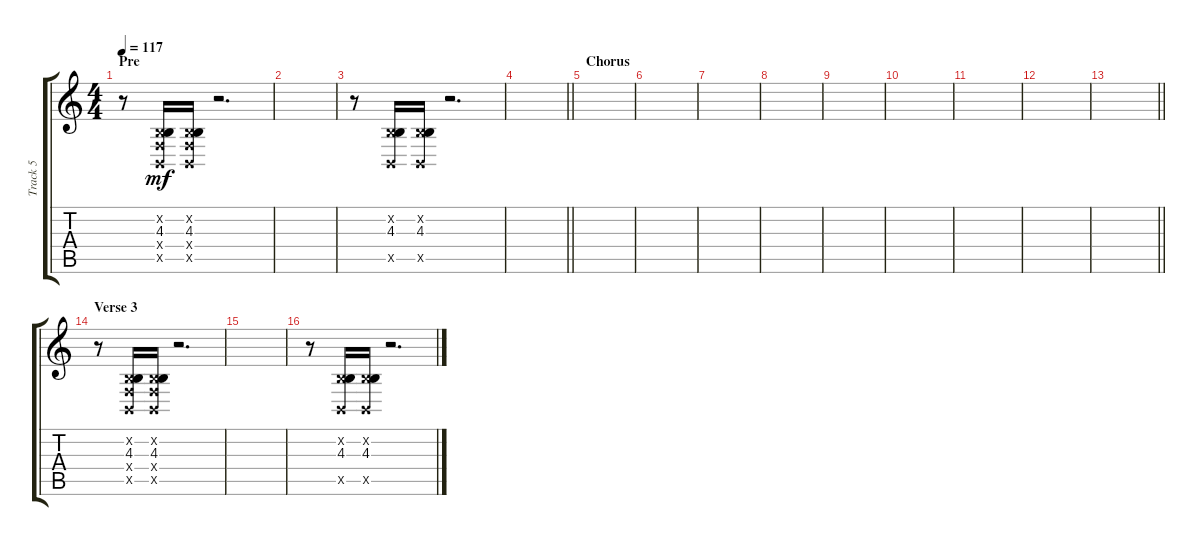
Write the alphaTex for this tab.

\track ("Track 5" "Track 5") {instrument celesta}
\staff {score tabs}
\tuning (E4 B3 G3 D3 A2 E2) {hide}
\ts (4 4)
\section ("" "Pre")
\tempo 117
\clef g2
\ks c
r.8{dy f} (0.2{x} 4.3 3.4{x} 2.5{x}).16{dy mf} (0.2{x} 4.3 3.4{x} 2.5{x}).16 r.2{d} |
|
r.8 (0.2{x} 4.3 2.5{x}).16 (0.2{x} 4.3 2.5{x}).16 r.2{d} |
\barLineRight lightlight
|
\section ("" "Chorus")
|
|
|
|
|
|
|
|
\barLineRight lightlight
|
\section ("" "Verse 3")
r.8 (0.2{x} 4.3 3.4{x} 2.5{x}).16 (0.2{x} 4.3 3.4{x} 2.5{x}).16 r.2{d} |
|
r.8 (0.2{x} 4.3 2.5{x}).16 (0.2{x} 4.3 2.5{x}).16 r.2{d}
